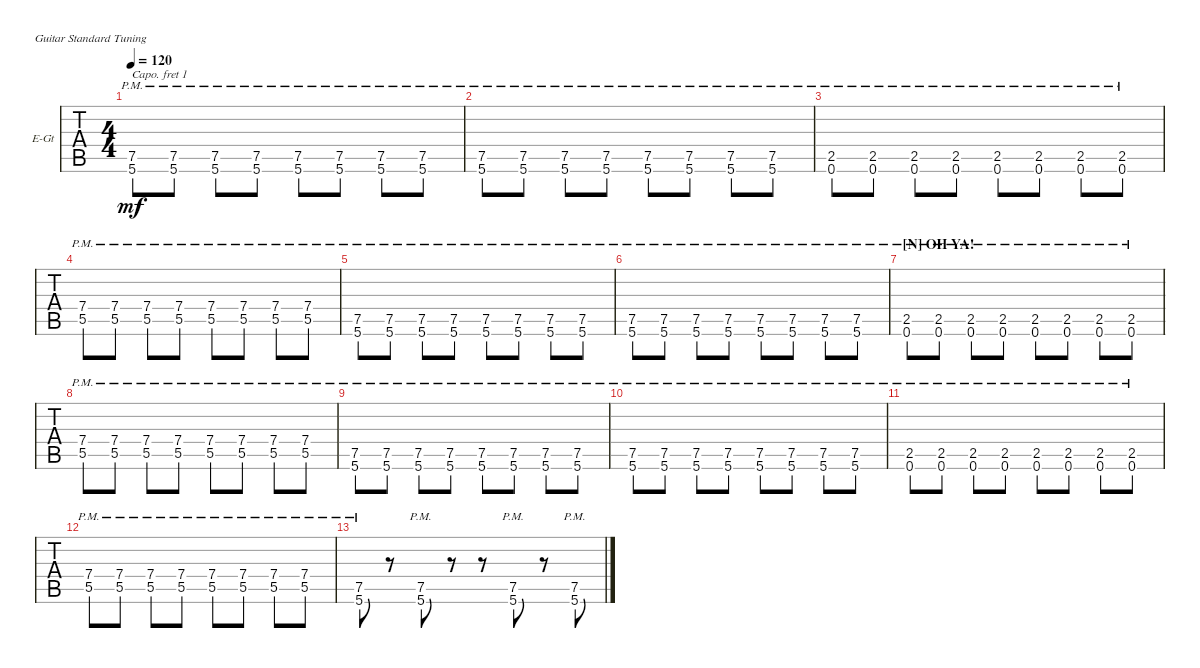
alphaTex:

\bracketExtendMode groupsimilarinstruments
\firstSystemTrackNameOrientation horizontal
\otherSystemsTrackNameOrientation horizontal
\track ("Electric Guitar" "E-Gt") {instrument overdrivenguitar}
\staff {tabs}
\capo 1
\tuning (E4 B3 G3 D3 A2 E2)
\ts (4 4)
\tempo 120
\clef g2
\ks f
(5.6{pm} 7.5{pm}).8{dy mf} (7.5{pm} 5.6{pm}).8 (5.6{pm} 7.5{pm}).8 (7.5{pm} 5.6{pm}).8 (5.6{pm} 7.5{pm}).8 (7.5{pm} 5.6{pm}).8 (5.6{pm} 7.5{pm}).8 (7.5{pm} 5.6{pm}).8 |
(5.6{pm} 7.5{pm}).8 (7.5{pm} 5.6{pm}).8 (5.6{pm} 7.5{pm}).8 (7.5{pm} 5.6{pm}).8 (5.6{pm} 7.5{pm}).8 (7.5{pm} 5.6{pm}).8 (5.6{pm} 7.5{pm}).8 (7.5{pm} 5.6{pm}).8 |
(0.6{pm} 2.5{pm}).8 (2.5{pm} 0.6{pm}).8 (0.6{pm} 2.5{pm}).8 (2.5{pm} 0.6{pm}).8 (0.6{pm} 2.5{pm}).8 (2.5{pm} 0.6{pm}).8 (0.6{pm} 2.5{pm}).8 (2.5{pm} 0.6{pm}).8 |
(5.5{pm} 7.4{pm}).8 (7.4{pm} 5.5{pm}).8 (5.5{pm} 7.4{pm}).8 (7.4{pm} 5.5{pm}).8 (5.5{pm} 7.4{pm}).8 (7.4{pm} 5.5{pm}).8 (5.5{pm} 7.4{pm}).8 (7.4{pm} 5.5{pm}).8 |
(5.6{pm} 7.5{pm}).8 (7.5{pm} 5.6{pm}).8 (5.6{pm} 7.5{pm}).8 (7.5{pm} 5.6{pm}).8 (5.6{pm} 7.5{pm}).8 (7.5{pm} 5.6{pm}).8 (5.6{pm} 7.5{pm}).8 (7.5{pm} 5.6{pm}).8 |
(5.6{pm} 7.5{pm}).8 (7.5{pm} 5.6{pm}).8 (5.6{pm} 7.5{pm}).8 (7.5{pm} 5.6{pm}).8 (5.6{pm} 7.5{pm}).8 (7.5{pm} 5.6{pm}).8 (5.6{pm} 7.5{pm}).8 (7.5{pm} 5.6{pm}).8 |
\section ("N" "OH YA!")
(0.6{pm} 2.5{pm}).8 (2.5{pm} 0.6{pm}).8 (0.6{pm} 2.5{pm}).8 (2.5{pm} 0.6{pm}).8 (0.6{pm} 2.5{pm}).8 (2.5{pm} 0.6{pm}).8 (0.6{pm} 2.5{pm}).8 (2.5{pm} 0.6{pm}).8 |
(5.5{pm} 7.4{pm}).8 (7.4{pm} 5.5{pm}).8 (5.5{pm} 7.4{pm}).8 (7.4{pm} 5.5{pm}).8 (5.5{pm} 7.4{pm}).8 (7.4{pm} 5.5{pm}).8 (5.5{pm} 7.4{pm}).8 (7.4{pm} 5.5{pm}).8 |
(5.6{pm} 7.5{pm}).8 (7.5{pm} 5.6{pm}).8 (5.6{pm} 7.5{pm}).8 (7.5{pm} 5.6{pm}).8 (5.6{pm} 7.5{pm}).8 (7.5{pm} 5.6{pm}).8 (5.6{pm} 7.5{pm}).8 (7.5{pm} 5.6{pm}).8 |
(5.6{pm} 7.5{pm}).8 (7.5{pm} 5.6{pm}).8 (5.6{pm} 7.5{pm}).8 (7.5{pm} 5.6{pm}).8 (5.6{pm} 7.5{pm}).8 (7.5{pm} 5.6{pm}).8 (5.6{pm} 7.5{pm}).8 (7.5{pm} 5.6{pm}).8 |
(0.6{pm} 2.5{pm}).8 (2.5{pm} 0.6{pm}).8 (0.6{pm} 2.5{pm}).8 (2.5{pm} 0.6{pm}).8 (0.6{pm} 2.5{pm}).8 (2.5{pm} 0.6{pm}).8 (0.6{pm} 2.5{pm}).8 (2.5{pm} 0.6{pm}).8 |
(5.5{pm} 7.4{pm}).8 (7.4{pm} 5.5{pm}).8 (5.5{pm} 7.4{pm}).8 (7.4{pm} 5.5{pm}).8 (5.5{pm} 7.4{pm}).8 (7.4{pm} 5.5{pm}).8 (5.5{pm} 7.4{pm}).8 (7.4{pm} 5.5{pm}).8 |
(5.6{pm} 7.5{pm}).8 r.8 (5.6{pm} 7.5{pm}).8 r.8 r.8 (7.5{pm} 5.6{pm}).8 r.8 (7.5{pm} 5.6{pm}).8
